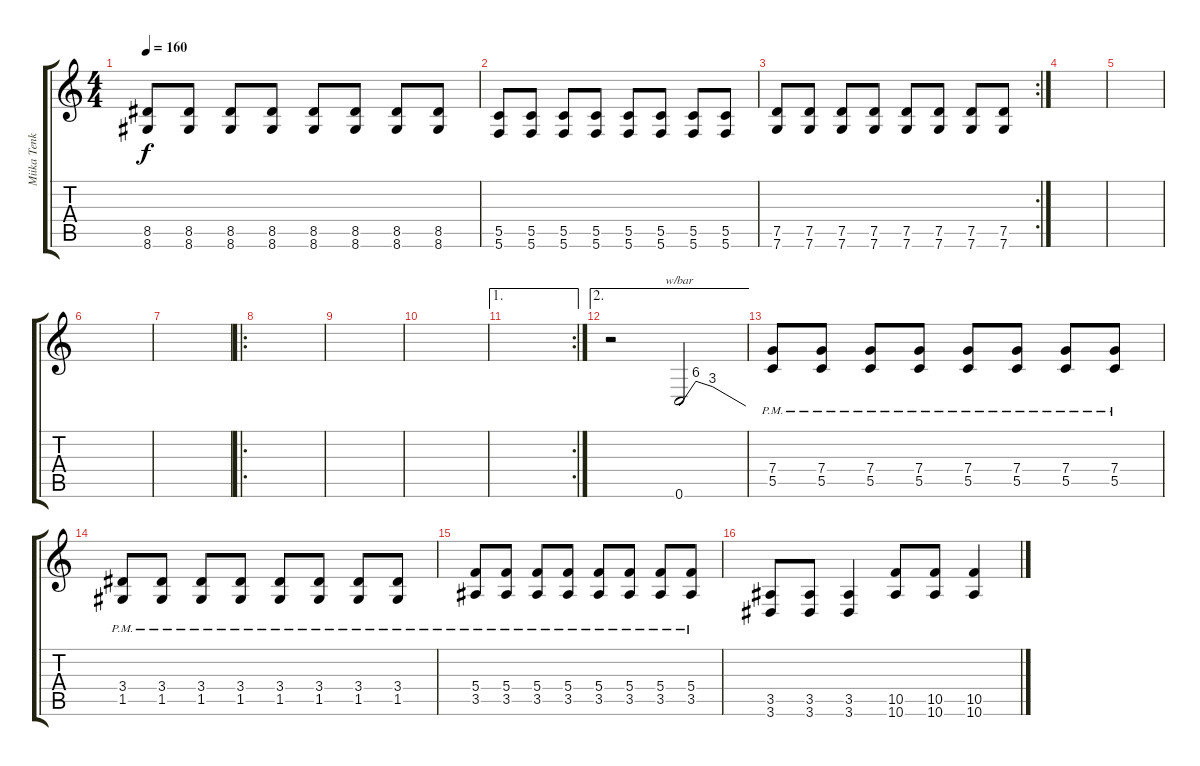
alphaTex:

\track ("Miika Tenkula" "Miika Tenk") {instrument distortionguitar}
\staff {score tabs}
\tuning (D4 A3 F3 C3 G2 C2) {hide}
\ts (4 4)
\tempo 160
\clef g2
\ks c
(8.5 8.6).8{dy f} (8.5 8.6).8 (8.5 8.6).8 (8.5 8.6).8 (8.5 8.6).8 (8.5 8.6).8 (8.5 8.6).8 (8.5 8.6).8 |
(5.5 5.6).8 (5.5 5.6).8 (5.5 5.6).8 (5.5 5.6).8 (5.5 5.6).8 (5.5 5.6).8 (5.5 5.6).8 (5.5 5.6).8 |
\rc 2
(7.5 7.6).8 (7.5 7.6).8 (7.5 7.6).8 (7.5 7.6).8 (7.5 7.6).8 (7.5 7.6).8 (7.5 7.6).8 (7.5 7.6).8 |
|
|
|
|
\ro
|
|
|
\ae 1
\rc 2
|
\ae 2
r.2 0.6.2{tbe (custom default 0 0 15 24 30 12 60 0)} |
(7.4{pm} 5.5{pm}).8 (7.4{pm} 5.5{pm}).8 (7.4{pm} 5.5{pm}).8 (7.4{pm} 5.5{pm}).8 (7.4{pm} 5.5{pm}).8 (7.4{pm} 5.5{pm}).8 (7.4{pm} 5.5{pm}).8 (7.4{pm} 5.5{pm}).8 |
(3.4{pm} 1.5{pm}).8 (3.4{pm} 1.5{pm}).8 (3.4{pm} 1.5{pm}).8 (3.4{pm} 1.5{pm}).8 (3.4{pm} 1.5{pm}).8 (3.4{pm} 1.5{pm}).8 (3.4{pm} 1.5{pm}).8 (3.4{pm} 1.5{pm}).8 |
(5.4{pm} 3.5{pm}).8 (5.4{pm} 3.5{pm}).8 (5.4{pm} 3.5{pm}).8 (5.4{pm} 3.5{pm}).8 (5.4{pm} 3.5{pm}).8 (5.4{pm} 3.5{pm}).8 (5.4{pm} 3.5{pm}).8 (5.4{pm} 3.5{pm}).8 |
(3.5 3.6).8 (3.5 3.6).8 (3.5 3.6).4 (10.5 10.6).8 (10.5 10.6).8 (10.5 10.6).4
